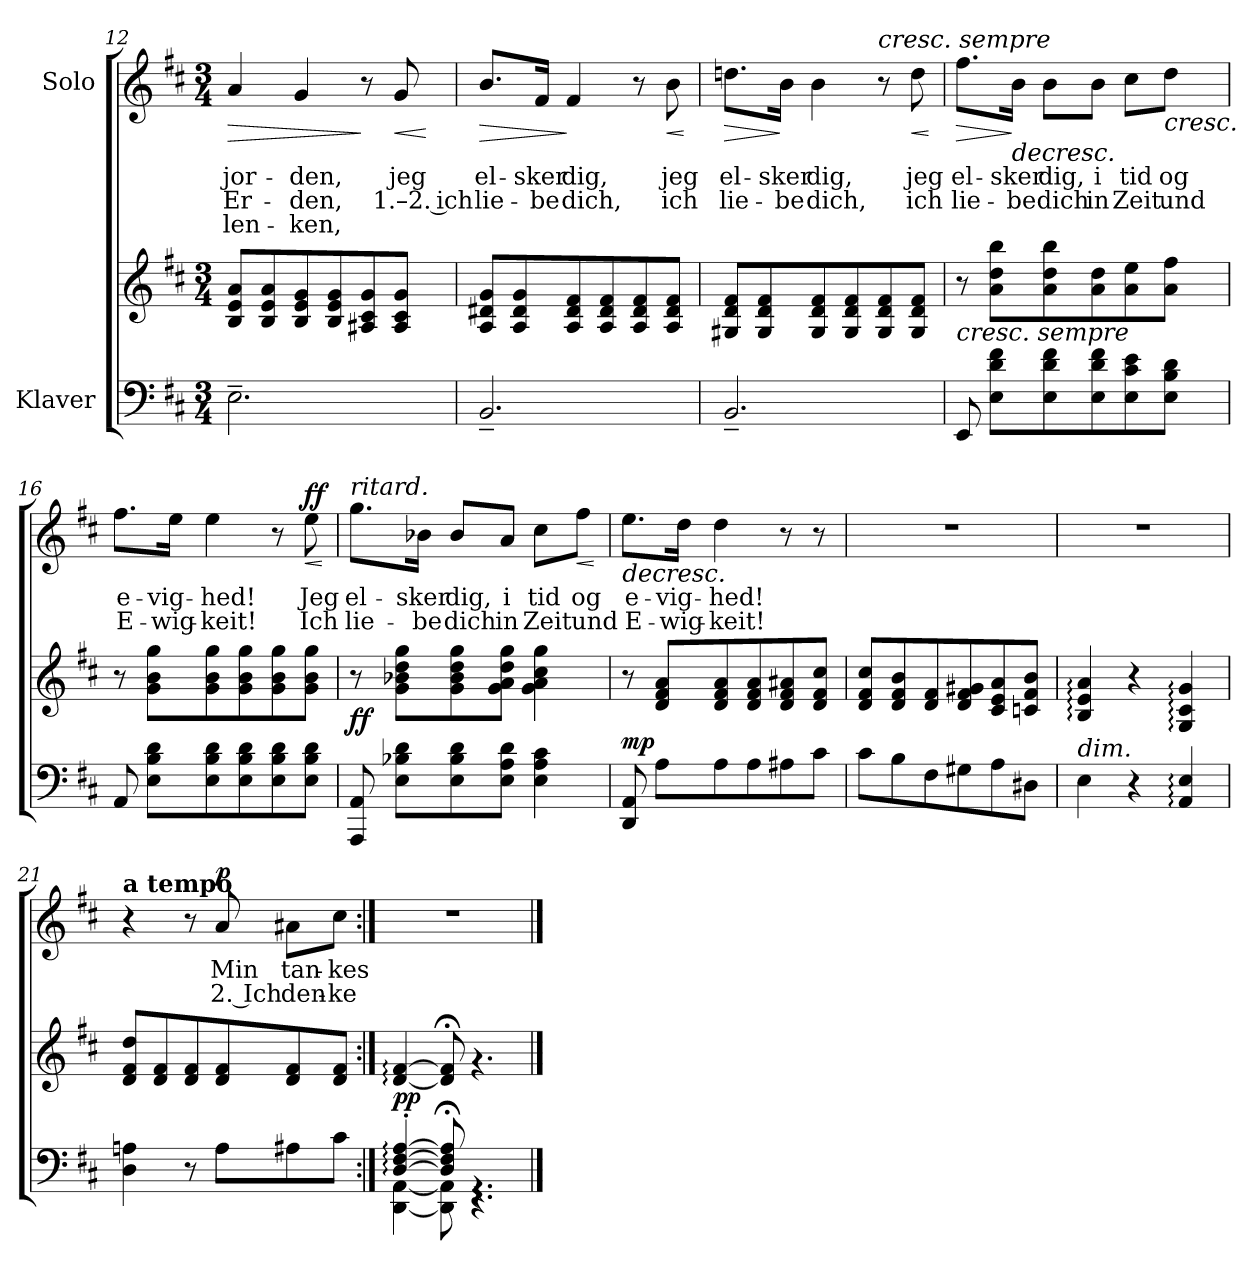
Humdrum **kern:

**kern	**kern	**dynam	**kern	**text	**text	**text	**dynam
*part2	*part2	*part2	*part1	*part1	*part1	*part1	*part1
*staff3	*staff2	*staff2/3	*staff1	*staff1	*staff1	*staff1	*staff1
*I"Klaver	*	*	*I"Solo	*	*	*	*
*clefF4	*clefG2	*	*clefG2	*	*	*	*
*k[f#c#]	*k[f#c#]	*	*k[f#c#]	*	*	*	*
*D:	*D:	*	*D:	*	*	*	*
*M3/4	*M3/4	*	*M3/4	*	*	*	*
=12	=12	=12	=12	=12	=12	=12	=12
!	!	!	!	!LO:LY:b	!LO:LY:b	!LO:LY:b	!LO:HP:b
2.E~\	8B/ 8e/ 8a/L	.	4a/	jor-	Er-	len-	>
.	8B/ 8e/ 8a/	.	.	.	.	.	.
!	!	!	!	!LO:LY:b	!LO:LY:b	!LO:LY:b	!
.	8B/ 8e/ 8g/	.	4g/	-den,	-den,	-ken,	.
.	8B/ 8e/ 8g/	.	.	.	.	.	.
.	8A#X/ 8c#/ 8g/	.	8r	.	.	.	]
!	!	!	!	!LO:LY:b	!LO:LY:b	!	!LO:HP:b
.	8A#/ 8c#/ 8g/J	.	8g/	jeg	1.–2. ich	.	<
.	.	.	.	.	.	.	[
!!LO:PB:g=z
=13	=13	=13	=13	=13	=13	=13	=13
!	!	!	!	!LO:LY:b	!LO:LY:b	!	!LO:HP:b
2.BB~/	8A/ 8d#X/ 8g/L	.	8.b/L	el-	lie-	.	>
.	8A/ 8d#/ 8g/	.	.	.	.	.	.
!	!	!	!	!LO:LY:b	!LO:LY:b	!	!
.	.	.	16f#/Jk	-sker	-be	.	.
!	!	!	!	!LO:LY:b	!LO:LY:b	!	!
.	8A/ 8d#/ 8f#/	.	4f#/	dig,	dich,	.	]
.	8A/ 8d#/ 8f#/	.	.	.	.	.	.
.	8A/ 8d#/ 8f#/	.	8r	.	.	.	.
!	!	!	!	!LO:LY:b	!LO:LY:b	!	!LO:HP:b
.	8A/ 8d#/ 8f#/J	.	8b\	jeg	ich	.	<
.	.	.	.	.	.	.	[
=14	=14	=14	=14	=14	=14	=14	=14
!	!	!	!	!LO:LY:b	!LO:LY:b	!	!LO:HP:b
2.BB~/	8G#X/ 8d/ 8f#/L	.	8.ddni\L	el-	lie-	.	>
.	8G#/ 8d/ 8f#/	.	.	.	.	.	.
!	!	!	!	!LO:LY:b	!LO:LY:b	!	!
.	.	.	16b\Jk	-sker	-be	.	]
!	!	!	!	!LO:LY:b	!LO:LY:b	!	!
.	8G#/ 8d/ 8f#/	.	4b\	dig,	dich,	.	.
.	8G#/ 8d/ 8f#/	.	.	.	.	.	.
!	!	!	!LO:TX:a:i:t=cresc. sempre	!	!	!	!
.	8G#/ 8d/ 8f#/	.	8r	.	.	.	.
!	!	!	!	!LO:LY:b	!LO:LY:b	!	!LO:HP:b
.	8G#/ 8d/ 8f#/J	.	8dd\	jeg	ich	.	<
.	.	.	.	.	.	.	[
=15	=15	=15	=15	=15	=15	=15	=15
!LO:TX:a:i:t=cresc. sempre	!	!	!	!	!	!	!
!	!	!	!	!LO:LY:b	!LO:LY:b	!	!LO:HP:b
8EE/	8r	.	8.ff#\L	el-	lie-	.	>
8E\ 8d\ 8f#\L	8a\ 8dd\ 8bb\L	.	.	.	.	.	.
!	!	!	!	!LO:LY:b	!LO:LY:b	!	!LO:HP:n=1:b
.	.	.	16b\Jk	-sker	-be	.	] >
!	!	!	!	!LO:LY:b	!LO:LY:b	!	!
8E\ 8d\ 8f#\	8a\ 8dd\ 8bb\	.	8b\L	dig,	dich	.	.
!	!	!	!	!LO:LY:b	!LO:LY:b	!	!
8E\ 8d\ 8f#\	8a\ 8dd\	.	8b\J	i	in	.	.
!	!	!	!	!LO:LY:b	!LO:LY:b	!	!
8E\ 8c#\ 8e\	8a\ 8ee\	.	8cc#\L	tid	Zeit	.	.
!	!	!	!	!LO:LY:b	!LO:LY:b	!	!LO:HP:b
8E\ 8B\ 8d\J	8a\ 8ff#\J	.	8dd\J	og	und	.	<
.	.	.	.	.	.	.	]
=16	=16	=16	=16	=16	=16	=16	=16
!	!	!	!	!LO:LY:b	!LO:LY:b	!	!
8AA/	8r	.	8.ff#\L	e-	E-	.	.
8E\ 8B\ 8d\L	8g\ 8b\ 8gg\L	.	.	.	.	.	.
!	!	!	!	!LO:LY:b	!LO:LY:b	!	!
.	.	.	16ee\Jk	-vig-	-wig-	.	.
!	!	!	!	!LO:LY:b	!LO:LY:b	!	!
8E\ 8B\ 8d\	8g\ 8b\ 8gg\	.	4ee\	-hed!	-keit!	.	.
8E\ 8B\ 8d\	8g\ 8b\ 8gg\	.	.	.	.	.	.
8E\ 8B\ 8d\	8g\ 8b\ 8gg\	.	8r	.	.	.	.
!	!	!	!	!LO:LY:b	!LO:LY:b	!	!LO:HP:b
!	!	!	!	!	!	!	!LO:DY:n=1:a
8E\ 8B\ 8d\J	8g\ 8b\ 8gg\J	.	8ee\	Jeg	Ich	.	< ff
.	.	.	.	.	.	.	[
!!LO:LB:g=z
=17	=17	=17	=17	=17	=17	=17	=17
*	*	*	*MM45	*	*	*	*
!	!	!	!LO:TX:a:i:t=ritard.	!	!	!	!
!	!	!LO:DY:a=2	!	!LO:LY:b	!LO:LY:b	!	!
8AAA/ 8AA/	8r	ff	8.gg\L	el-	lie-	.	.
8E\ 8B-X\ 8d\L	8g\ 8b-X\ 8dd\ 8gg\L	.	.	.	.	.	.
!	!	!	!	!LO:LY:b	!LO:LY:b	!	!
.	.	.	16b-X\Jk	-sker	-be	.	.
!	!	!	!	!LO:LY:b	!LO:LY:b	!	!
8E\ 8B-\ 8d\	8g\ 8b-\ 8dd\ 8gg\	.	8b-/L	dig,	dich	.	.
*	*	*	*MM40	*	*	*	*
!	!	!	!	!LO:LY:b	!LO:LY:b	!	!
8E\ 8A\ 8d\J	8g\ 8a\ 8dd\ 8gg\J	.	8a/J	i	in	.	.
!	!	!	!	!LO:LY:b	!LO:LY:b	!	!
4E\ 4A\ 4c#\	4g\ 4a\ 4cc#\ 4gg\	.	8cc#\L	tid	Zeit	.	.
!	!	!	!	!LO:LY:b	!LO:LY:b	!	!LO:HP:b
.	.	.	8ff#\J	og	und	.	<
.	.	.	.	.	.	.	[
=18	=18	=18	=18	=18	=18	=18	=18
*	*	*	*MM37	*	*	*	*
!	!	!LO:DY:a=2	!	!LO:LY:b	!LO:LY:b	!	!LO:HP:b
8DD/ 8AA/	8r	mp	8.ee\L	e-	E-	.	>
8A\L	8d/ 8f#/ 8a/L	.	.	.	.	.	.
!	!	!	!	!LO:LY:b	!LO:LY:b	!	!
.	.	.	16dd\Jk	-vig-	-wig-	.	[
!	!	!	!	!LO:LY:b	!LO:LY:b	!	!
8A\	8d/ 8f#/ 8a/	.	4dd\	-hed!	-keit!	.	.
8A\	8d/ 8f#/ 8a/	.	.	.	.	.	.
8A#X\	8d/ 8f#/ 8a#X/	.	8r	.	.	.	.
8c#\J	8d/ 8f#/ 8cc#/J	.	8r	.	.	.	.
=19	=19	=19	=19	=19	=19	=19	=19
8c#\L	8d/ 8f#/ 8cc#/L	.	2.r	.	.	.	.
8B\	8d/ 8f#/ 8b/	.	.	.	.	.	.
8F#\	8d/ 8f#/	.	.	.	.	.	.
8G#X\	8d/ 8f#/ 8g#X/	.	.	.	.	.	.
8A\	8c#/ 8e/ 8a/	.	.	.	.	.	.
8D#X\J	8cn/ 8f#/ 8b/J	.	.	.	.	.	.
=20	=20	=20	=20	=20	=20	=20	=20
!LO:TX:a:i:t=dim.	!	!	!	!	!	!	!
4E\	4B/: 4e/: 4a/:	.	2.r	.	.	.	.
4r	4r	.	.	.	.	.	.
4AA/: 4E/:	4G/: 4c#/: 4g/:	.	.	.	.	.	.
!!LO:LB:g=z
=21	=21	=21	=21	=21	=21	=21	=21
!	!	!	!LO:TX:a:B:t=a tempo	!	!	!	!
4D\ 4An\	8d/ 8f#/ 8dd/L	.	4r	.	.	.	.
.	8d/ 8f#/	.	.	.	.	.	.
8r	8d/ 8f#/	.	8r	.	.	.	.
!	!	!	!	!LO:LY:b	!LO:LY:b	!	!LO:DY:a
8A\L	8d/ 8f#/	.	8a/	Min	2. Ich	.	p
!	!	!	!	!LO:LY:b	!LO:LY:b	!	!
8A#X\	8d/ 8f#/	.	8a#X\L	tan-	den-	.	.
!	!	!	!	!LO:LY:b	!LO:LY:b	!	!
8c#\J	8d/ 8f#/J	.	8cc#\J	-kes	-ke	.	.
.	.	.	.	.	.	.	]
=22:|!	=22:|!	=22:|!	=22:|!	=22:|!	=22:|!	=22:|!	=22:|!
*^	*	*	*	*	*	*	*
!	!	!	!LO:DY:a=2	!	!	!	!	!
[4D/:' [4F#/:' [4A/:'	[4DD\ [4AA\	[4d/: [4f#/:	pp	2.r	.	.	.	.
8D/];< 8F#/];< 8A/];<	8DD\] 8AA\]	8d/];< 8f#/];<	.	.	.	.	.	.
4.rEE	4.r	4.rg	.	.	.	.	.	.
*v	*v	*	*	*	*	*	*	*
==	==	==	==	==	==	==	==
*-	*-	*-	*-	*-	*-	*-	*-
